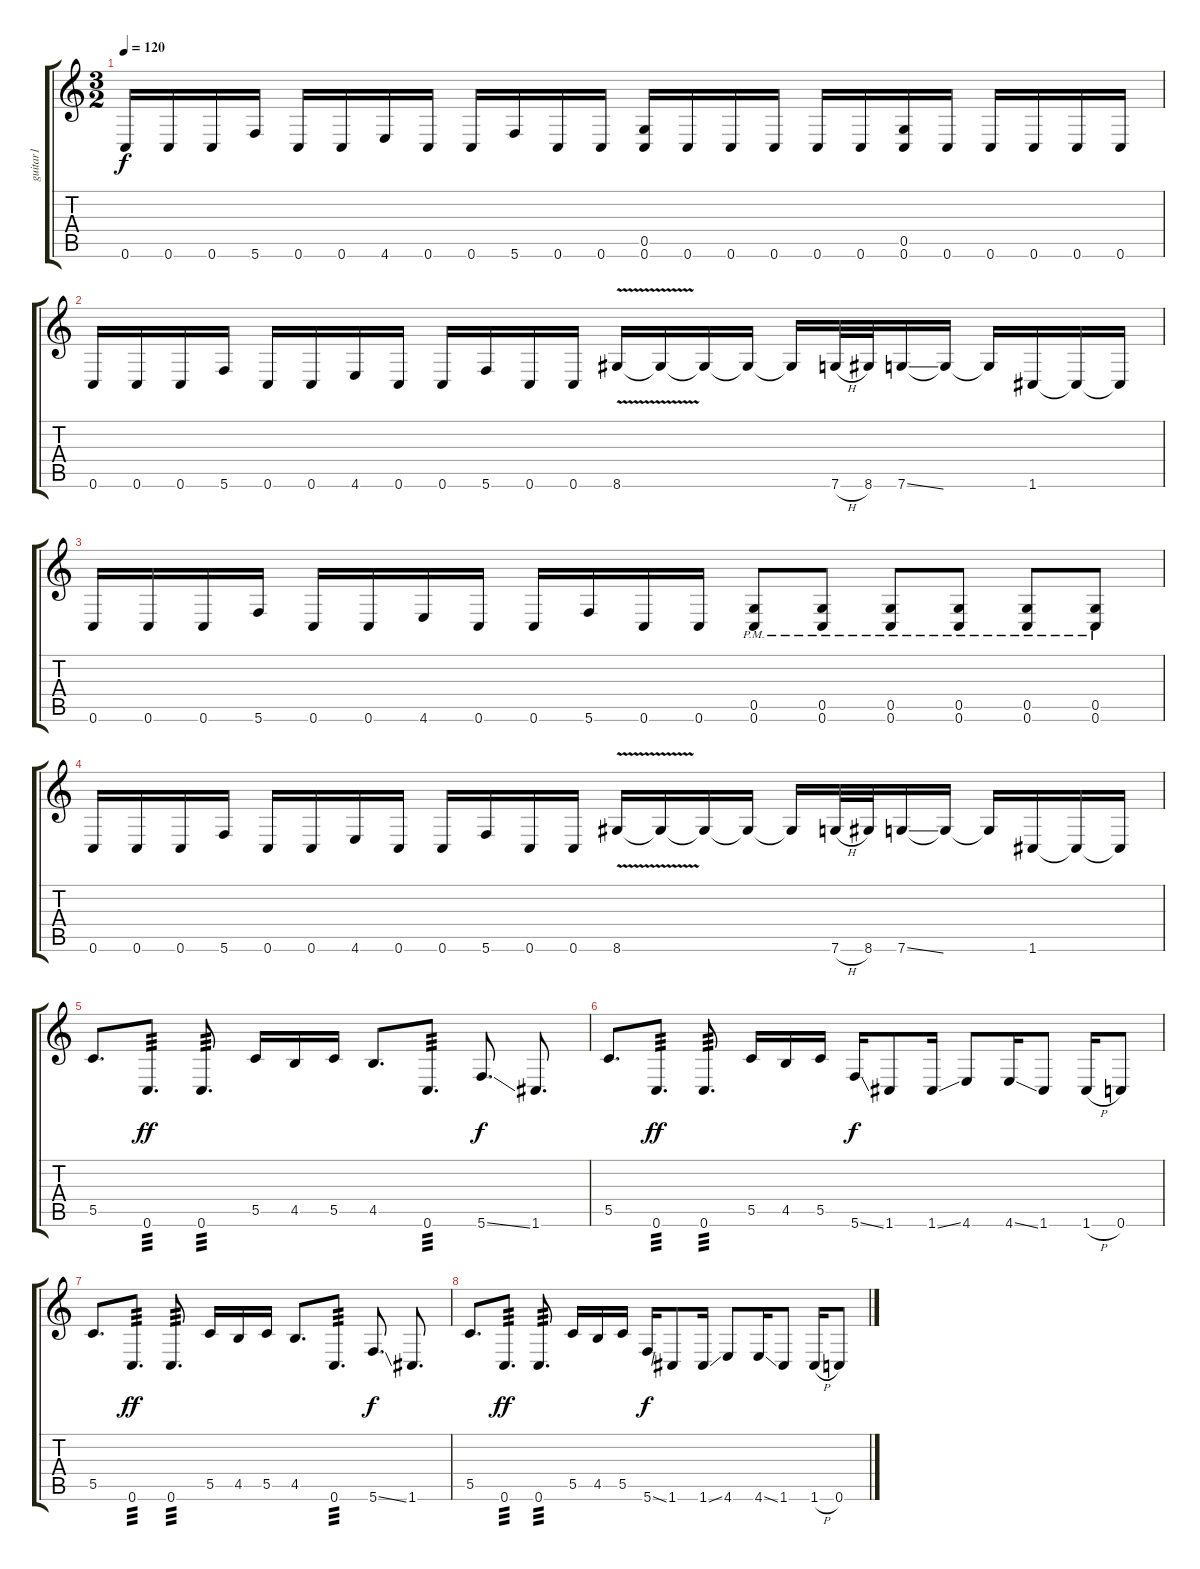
\track ("guitar1" "guitar1") {instrument distortionguitar}
\staff {score tabs}
\tuning (D4 A3 F3 C3 G2 C2) {hide}
\ts (3 2)
\tempo 120
\clef g2
\ks c
0.6.16{dy f} 0.6.16 0.6.16 5.6.16 0.6.16 0.6.16 4.6.16 0.6.16 0.6.16 5.6.16 0.6.16 0.6.16 (0.5 0.6).16 0.6.16 0.6.16 0.6.16 0.6.16 0.6.16 (0.5 0.6).16 0.6.16 0.6.16 0.6.16 0.6.16 0.6.16 |
0.6.16 0.6.16 0.6.16 5.6.16 0.6.16 0.6.16 4.6.16 0.6.16 0.6.16 5.6.16 0.6.16 0.6.16 8.6{v}.16 8.6{t}.16 8.6{t}.16 8.6{t}.16 8.6{t}.16 7.6{h}.32 8.6.32 7.6{ss}.16 7.6{t}.16 7.6{t}.16 1.6.16 1.6{t}.16 1.6{t}.16 |
0.6.16 0.6.16 0.6.16 5.6.16 0.6.16 0.6.16 4.6.16 0.6.16 0.6.16 5.6.16 0.6.16 0.6.16 (0.5{pm} 0.6).8 (0.5{pm} 0.6).8 (0.5{pm} 0.6).8 (0.5{pm} 0.6).8 (0.5{pm} 0.6).8 (0.5{pm} 0.6).8 |
0.6.16 0.6.16 0.6.16 5.6.16 0.6.16 0.6.16 4.6.16 0.6.16 0.6.16 5.6.16 0.6.16 0.6.16 8.6{v}.16 8.6{t}.16 8.6{t}.16 8.6{t}.16 8.6{t}.16 7.6{h}.32 8.6.32 7.6{ss}.16 7.6{t}.16 7.6{t}.16 1.6.16 1.6{t}.16 1.6{t}.16 |
5.5.8{d} 0.6.8{d tp 3 dy ff} 0.6.8{d tp 3} 5.5.16 4.5.16 5.5.16 4.5.8{d} 0.6.8{d tp 3} 5.6{ss}.8{d dy f} 1.6.8{d} |
5.5.8{d} 0.6.8{d tp 3 dy ff} 0.6.8{d tp 3} 5.5.16 4.5.16 5.5.16 5.6{ss}.16{dy f} 1.6.8 1.6{ss}.16 4.6.8 4.6{ss}.16 1.6.8 1.6{h}.16 0.6.8 |
5.5.8{d} 0.6.8{d tp 3 dy ff} 0.6.8{d tp 3} 5.5.16 4.5.16 5.5.16 4.5.8{d} 0.6.8{d tp 3} 5.6{ss}.8{d dy f} 1.6.8{d} |
5.5.8{d} 0.6.8{d tp 3 dy ff} 0.6.8{d tp 3} 5.5.16 4.5.16 5.5.16 5.6{ss}.16{dy f} 1.6.8 1.6{ss}.16 4.6.8 4.6{ss}.16 1.6.8 1.6{h}.16 0.6.8
